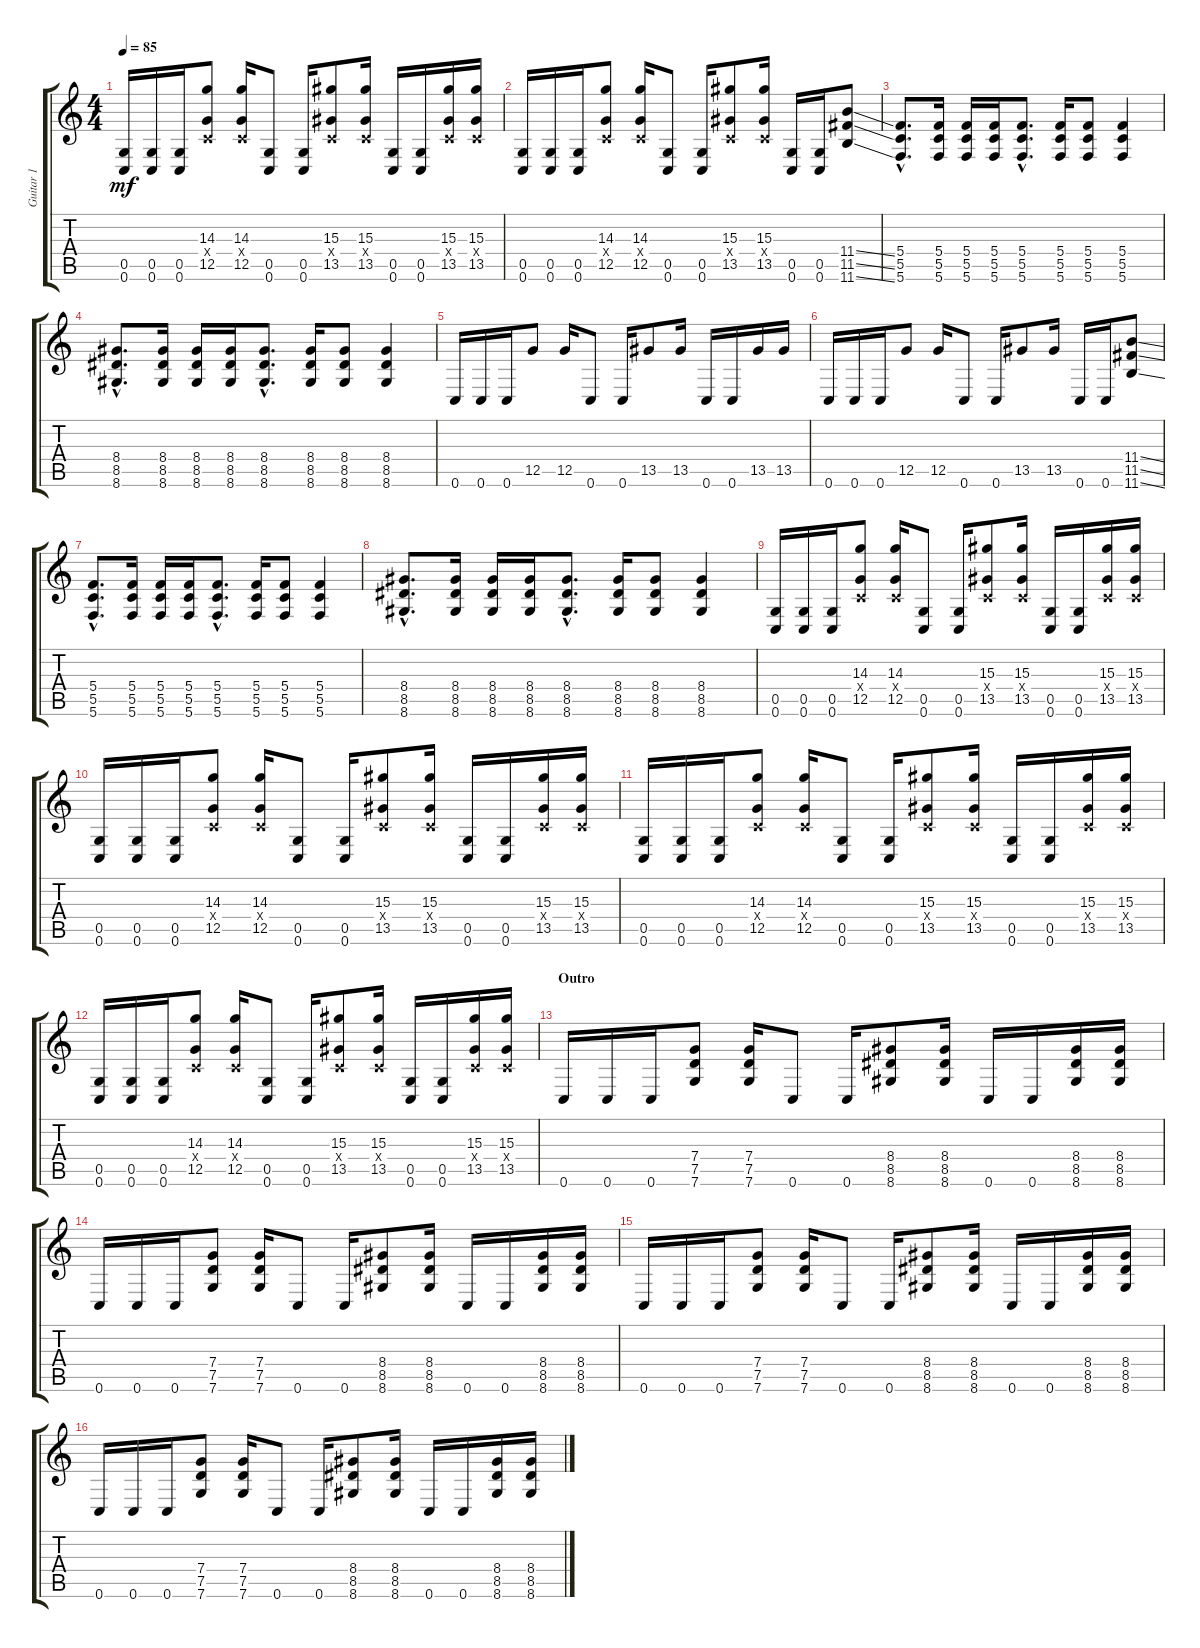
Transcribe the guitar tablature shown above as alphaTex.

\track ("Guitar 1" "Guitar 1") {instrument distortionguitar}
\staff {score tabs}
\tuning (D4 A3 F3 C3 G2 C2) {hide}
\ts (4 4)
\tempo 85
\clef g2
\ks c
(0.5 0.6).16{dy mf} (0.5 0.6).16 (0.5 0.6).16 (14.3 0.4{x} 12.5).8 (14.3 0.4{x} 12.5).16 (0.5 0.6).8 (0.5 0.6).16 (15.3 0.4{x} 13.5).8 (15.3 0.4{x} 13.5).16 (0.5 0.6).16 (0.5 0.6).16 (15.3 0.4{x} 13.5).16 (15.3 0.4{x} 13.5).16 |
(0.5 0.6).16 (0.5 0.6).16 (0.5 0.6).16 (14.3 0.4{x} 12.5).8 (14.3 0.4{x} 12.5).16 (0.5 0.6).8 (0.5 0.6).16 (15.3 0.4{x} 13.5).8 (15.3 0.4{x} 13.5).16 (0.5 0.6).16 (0.5 0.6).16 (11.4{ss} 11.5{ss} 11.6{ss}).8 |
(5.4{hac} 5.5{hac} 5.6{hac}).8{d} (5.4 5.5 5.6).16 (5.4 5.5 5.6).16 (5.4 5.5 5.6).16 (5.4{hac} 5.5{hac} 5.6{hac}).8{d} (5.4 5.5 5.6).16 (5.4 5.5 5.6).8 (5.4 5.5 5.6).4 |
(8.4{hac} 8.5{hac} 8.6{hac}).8{d} (8.4 8.5 8.6).16 (8.4 8.5 8.6).16 (8.4 8.5 8.6).16 (8.4{hac} 8.5{hac} 8.6{hac}).8{d} (8.4 8.5 8.6).16 (8.4 8.5 8.6).8 (8.4 8.5 8.6).4 |
0.6.16 0.6.16 0.6.16 12.5.8 12.5.16 0.6.8 0.6.16 13.5.8 13.5.16 0.6.16 0.6.16 13.5.16 13.5.16 |
0.6.16 0.6.16 0.6.16 12.5.8 12.5.16 0.6.8 0.6.16 13.5.8 13.5.16 0.6.16 0.6.16 (11.4{ss} 11.5{ss} 11.6{ss}).8 |
(5.4{hac} 5.5{hac} 5.6{hac}).8{d} (5.4 5.5 5.6).16 (5.4 5.5 5.6).16 (5.4 5.5 5.6).16 (5.4{hac} 5.5{hac} 5.6{hac}).8{d} (5.4 5.5 5.6).16 (5.4 5.5 5.6).8 (5.4 5.5 5.6).4 |
(8.4{hac} 8.5{hac} 8.6{hac}).8{d} (8.4 8.5 8.6).16 (8.4 8.5 8.6).16 (8.4 8.5 8.6).16 (8.4{hac} 8.5{hac} 8.6{hac}).8{d} (8.4 8.5 8.6).16 (8.4 8.5 8.6).8 (8.4 8.5 8.6).4 |
(0.5 0.6).16 (0.5 0.6).16 (0.5 0.6).16 (14.3 0.4{x} 12.5).8 (14.3 0.4{x} 12.5).16 (0.5 0.6).8 (0.5 0.6).16 (15.3 0.4{x} 13.5).8 (15.3 0.4{x} 13.5).16 (0.5 0.6).16 (0.5 0.6).16 (15.3 0.4{x} 13.5).16 (15.3 0.4{x} 13.5).16 |
(0.5 0.6).16 (0.5 0.6).16 (0.5 0.6).16 (14.3 0.4{x} 12.5).8 (14.3 0.4{x} 12.5).16 (0.5 0.6).8 (0.5 0.6).16 (15.3 0.4{x} 13.5).8 (15.3 0.4{x} 13.5).16 (0.5 0.6).16 (0.5 0.6).16 (15.3 0.4{x} 13.5).16 (15.3 0.4{x} 13.5).16 |
(0.5 0.6).16 (0.5 0.6).16 (0.5 0.6).16 (14.3 0.4{x} 12.5).8 (14.3 0.4{x} 12.5).16 (0.5 0.6).8 (0.5 0.6).16 (15.3 0.4{x} 13.5).8 (15.3 0.4{x} 13.5).16 (0.5 0.6).16 (0.5 0.6).16 (15.3 0.4{x} 13.5).16 (15.3 0.4{x} 13.5).16 |
(0.5 0.6).16 (0.5 0.6).16 (0.5 0.6).16 (14.3 0.4{x} 12.5).8 (14.3 0.4{x} 12.5).16 (0.5 0.6).8 (0.5 0.6).16 (15.3 0.4{x} 13.5).8 (15.3 0.4{x} 13.5).16 (0.5 0.6).16 (0.5 0.6).16 (15.3 0.4{x} 13.5).16 (15.3 0.4{x} 13.5).16 |
\section ("" "Outro")
0.6.16 0.6.16 0.6.16 (7.4 7.5 7.6).8 (7.4 7.5 7.6).16 0.6.8 0.6.16 (8.4 8.5 8.6).8 (8.4 8.5 8.6).16 0.6.16 0.6.16 (8.4 8.5 8.6).16 (8.4 8.5 8.6).16 |
0.6.16 0.6.16 0.6.16 (7.4 7.5 7.6).8 (7.4 7.5 7.6).16 0.6.8 0.6.16 (8.4 8.5 8.6).8 (8.4 8.5 8.6).16 0.6.16 0.6.16 (8.4 8.5 8.6).16 (8.4 8.5 8.6).16 |
0.6.16 0.6.16 0.6.16 (7.4 7.5 7.6).8 (7.4 7.5 7.6).16 0.6.8 0.6.16 (8.4 8.5 8.6).8 (8.4 8.5 8.6).16 0.6.16 0.6.16 (8.4 8.5 8.6).16 (8.4 8.5 8.6).16 |
0.6.16 0.6.16 0.6.16 (7.4 7.5 7.6).8 (7.4 7.5 7.6).16 0.6.8 0.6.16 (8.4 8.5 8.6).8 (8.4 8.5 8.6).16 0.6.16 0.6.16 (8.4 8.5 8.6).16 (8.4 8.5 8.6).16
